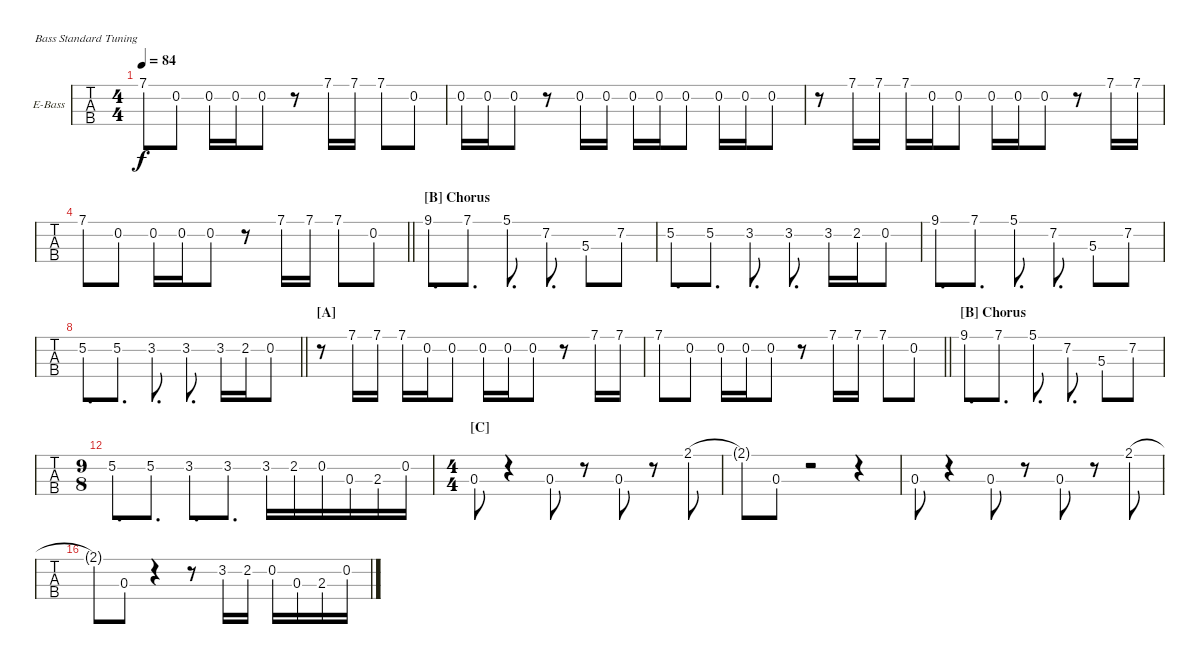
\bracketExtendMode nobrackets
\firstSystemTrackNameOrientation horizontal
\otherSystemsTrackNameOrientation horizontal
\defaultBarNumberDisplay FirstOfSystem
\track ("Bass " "E-Bass") {instrument electricbassfinger}
\staff {tabs}
\tuning (G2 D2 A1 E1)
\ts (4 4)
\tempo 84
\clef f4
\ks d
7.1.8{dy f} 0.2.8 0.2.16 0.2.16 0.2.8 r.8 7.1.16 7.1.16 7.1.8 0.2.8 |
0.2.16 0.2.16 0.2.8 r.8 0.2.16 0.2.16 0.2.16 0.2.16 0.2.8 0.2.16 0.2.16 0.2.8 |
r.8 7.1.16 7.1.16 7.1.16 0.2.16 0.2.8 0.2.16 0.2.16 0.2.8 r.8 7.1.16 7.1.16 |
\barLineRight lightlight
7.1.8 0.2.8 0.2.16 0.2.16 0.2.8 r.8 7.1.16 7.1.16 7.1.8 0.2.8 |
\section ("B" "Chorus")
9.1.8{d} 7.1.8{d} 5.1.8{d} 7.2.8{d} 5.3.8 7.2.8 |
5.2.8{d} 5.2.8{d} 3.2.8{d} 3.2.8{d} 3.2.16 2.2.16 0.2.8 |
9.1.8{d} 7.1.8{d} 5.1.8{d} 7.2.8{d} 5.3.8 7.2.8 |
\barLineRight lightlight
5.2.8{d} 5.2.8{d} 3.2.8{d} 3.2.8{d} 3.2.16 2.2.16 0.2.8 |
\section ("A" "")
r.8 7.1.16 7.1.16 7.1.16 0.2.16 0.2.8 0.2.16 0.2.16 0.2.8 r.8 7.1.16 7.1.16 |
\barLineRight lightlight
7.1.8 0.2.8 0.2.16 0.2.16 0.2.8 r.8 7.1.16 7.1.16 7.1.8 0.2.8 |
\section ("B" "Chorus")
9.1.8{d} 7.1.8{d} 5.1.8{d} 7.2.8{d} 5.3.8 7.2.8 |
\ts (9 8)
\beaming (8 3 3 3)
5.2.8{d} 5.2.8{d} 3.2.8{d} 3.2.8{d} 3.2.16 2.2.16 0.2.16 0.3.16 2.3.16 0.2.16 |
\ts (4 4)
\beaming (8 2 2 2 2)
\section ("C" "")
0.3.8 r.4 0.3.8 r.8 0.3.8 r.8 2.1.8 |
2.1{t}.8 0.3.8 r.2 r.4 |
0.3.8 r.4 0.3.8 r.8 0.3.8 r.8 2.1.8 |
2.1{t}.8 0.3.8 r.4 r.8 3.2.16 2.2.16 0.2.16 0.3.16 2.3.16 0.2.16
